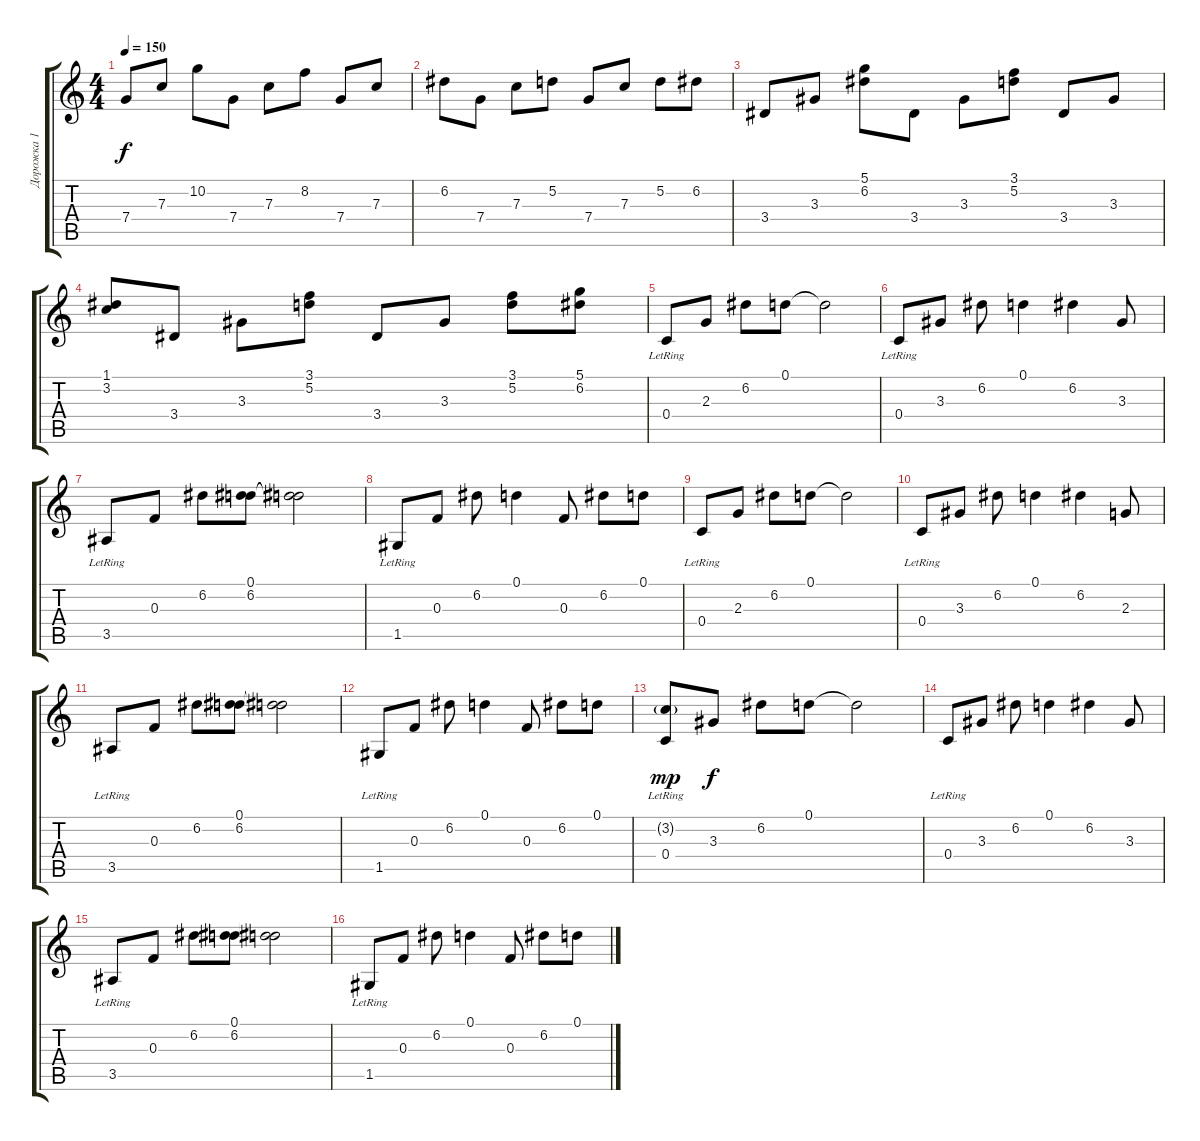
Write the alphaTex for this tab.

\track ("Дорожка 1" "Дорожка 1") {instrument acousticguitarsteel}
\staff {score tabs}
\tuning (D4 A3 F3 C3 G2 D2) {hide}
\ts (4 4)
\tempo 150
\clef g2
\ks c
7.4.8{dy f} 7.3.8 10.2.8 7.4.8 7.3.8 8.2.8 7.4.8 7.3.8 |
6.2.8 7.4.8 7.3.8 5.2.8 7.4.8 7.3.8 5.2.8 6.2.8 |
3.4.8 3.3.8 (5.1 6.2).8 3.4.8 3.3.8 (3.1 5.2).8 3.4.8 3.3.8 |
(1.1 3.2).8 3.4.8 3.3.8 (3.1 5.2).8 3.4.8 3.3.8 (3.1 5.2).8 (5.1 6.2).8 |
0.4{lr}.8 2.3.8 6.2.8 0.1.8 0.1{t}.2 |
0.4{lr}.8 3.3.8 6.2.8 0.1.4 6.2.4 3.3.8 |
3.5{lr}.8 0.3.8 6.2.8 (0.1 6.2).8 (0.1{t} 6.2{t}).2 |
1.5{lr}.8 0.3.8 6.2.8 0.1.4 0.3.8 6.2.8 0.1.8 |
0.4{lr}.8 2.3.8 6.2.8 0.1.8 0.1{t}.2 |
0.4{lr}.8 3.3.8 6.2.8 0.1.4 6.2.4 2.3.8 |
3.5{lr}.8 0.3.8 6.2.8 (0.1 6.2).8 (0.1{t} 6.2{t}).2 |
1.5{lr}.8 0.3.8 6.2.8 0.1.4 0.3.8 6.2.8 0.1.8 |
(3.2{g lr} 0.4{lr}).8{dy mp} 3.3.8{dy f} 6.2.8 0.1.8 0.1{t}.2 |
0.4{lr}.8 3.3.8 6.2.8 0.1.4 6.2.4 3.3.8 |
3.5{lr}.8 0.3.8 6.2.8 (0.1 6.2).8 (0.1{t} 6.2{t}).2 |
1.5{lr}.8 0.3.8 6.2.8 0.1.4 0.3.8 6.2.8 0.1.8
